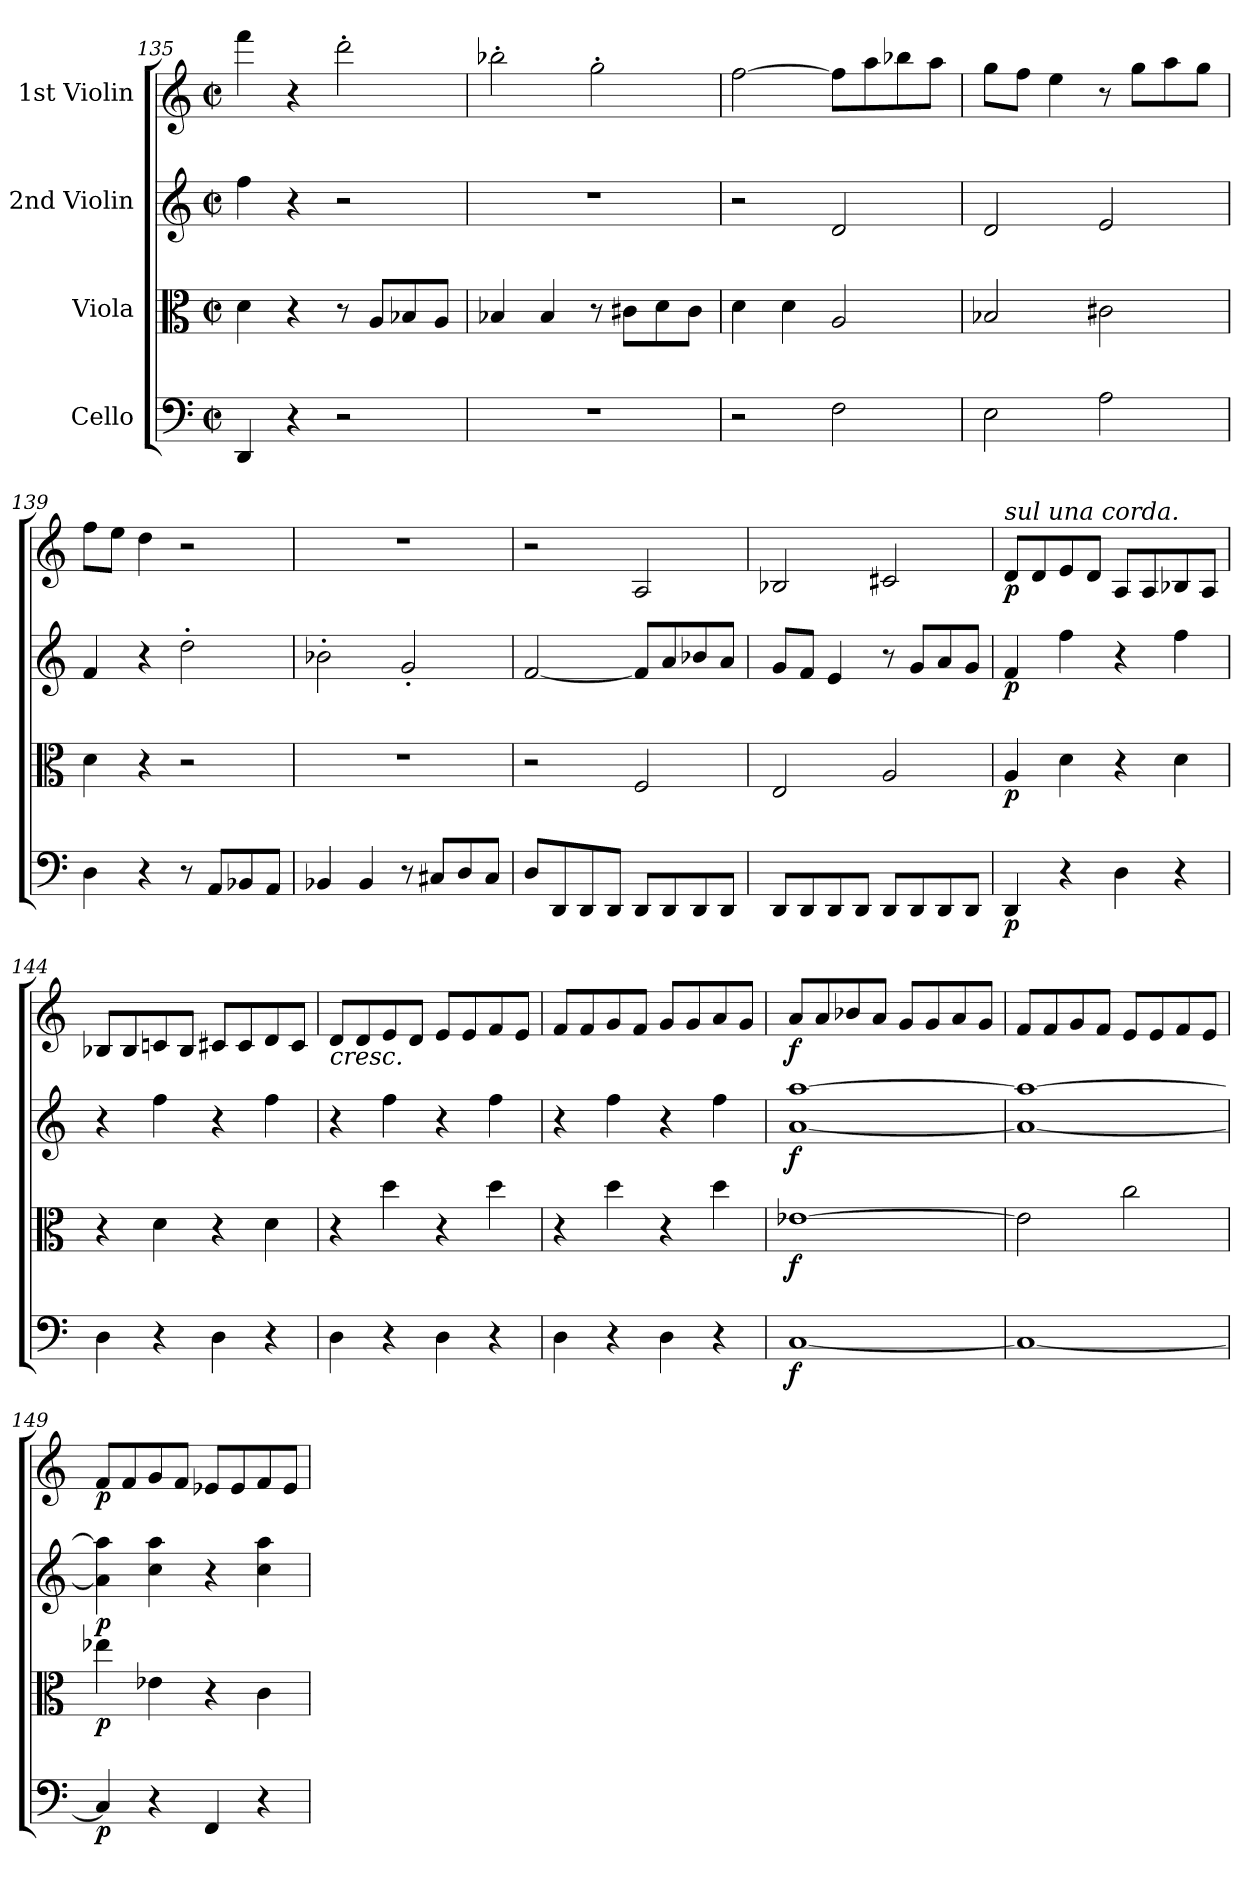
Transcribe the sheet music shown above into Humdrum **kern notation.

**kern	**dynam	**kern	**dynam	**kern	**dynam	**kern	**dynam
*part4	*part4	*part3	*part3	*part2	*part2	*part1	*part1
*staff4	*staff4	*staff3	*staff3	*staff2	*staff2	*staff1	*staff1
*I"Cello	*	*I"Viola	*	*I"2nd Violin	*	*I"1st Violin	*
*clefF4	*	*clefC3	*	*clefG2	*	*clefG2	*
*k[]	*	*k[]	*	*k[]	*	*k[]	*
*M2/2	*	*M2/2	*	*M2/2	*	*M2/2	*
*met(c|)	*	*met(c|)	*	*met(c|)	*	*met(c|)	*
=135	=135	=135	=135	=135	=135	=135	=135
4DD/	.	4d\	.	4ff\	.	4fff\	.
4r	.	4r	.	4r	.	4r	.
2r	.	8r	.	2r	.	2ddd'\	.
.	.	8A/L	.	.	.	.	.
.	.	8B-X/	.	.	.	.	.
.	.	8A/J	.	.	.	.	.
=136	=136	=136	=136	=136	=136	=136	=136
1r	.	4B-X/	.	1r	.	2bb-X'\	.
.	.	4B-/	.	.	.	.	.
.	.	8r	.	.	.	2gg'\	.
.	.	8c#X\L	.	.	.	.	.
.	.	8d\	.	.	.	.	.
.	.	8c#\J	.	.	.	.	.
!!LO:LB:g=z
=137	=137	=137	=137	=137	=137	=137	=137
2r	.	4d\	.	2r	.	[2ff\	.
.	.	4d\	.	.	.	.	.
2F\	.	2A/	.	2d/	.	8ff\L]	.
.	.	.	.	.	.	8aa\	.
.	.	.	.	.	.	8bb-X\	.
.	.	.	.	.	.	8aa\J	.
=138	=138	=138	=138	=138	=138	=138	=138
2E\	.	2B-X/	.	2d/	.	8gg\L	.
.	.	.	.	.	.	8ff\J	.
.	.	.	.	.	.	4ee\	.
2A\	.	2c#X\	.	2e/	.	8r	.
.	.	.	.	.	.	8gg\L	.
.	.	.	.	.	.	8aa\	.
.	.	.	.	.	.	8gg\J	.
=139	=139	=139	=139	=139	=139	=139	=139
4D\	.	4d\	.	4f/	.	8ff\L	.
.	.	.	.	.	.	8ee\J	.
4r	.	4r	.	4r	.	4dd\	.
8r	.	2r	.	2dd'\	.	2r	.
8AA/L	.	.	.	.	.	.	.
8BB-X/	.	.	.	.	.	.	.
8AA/J	.	.	.	.	.	.	.
=140	=140	=140	=140	=140	=140	=140	=140
4BB-X/	.	1r	.	2b-X'\	.	1r	.
4BB-/	.	.	.	.	.	.	.
8r	.	.	.	2g'/	.	.	.
8C#X/L	.	.	.	.	.	.	.
8D/	.	.	.	.	.	.	.
8C#/J	.	.	.	.	.	.	.
=141	=141	=141	=141	=141	=141	=141	=141
8D/L	.	2r	.	[2f/	.	2r	.
8DD/	.	.	.	.	.	.	.
8DD/	.	.	.	.	.	.	.
8DD/J	.	.	.	.	.	.	.
8DD/L	.	2F/	.	8f/L]	.	2A/	.
8DD/	.	.	.	8a/	.	.	.
8DD/	.	.	.	8b-X/	.	.	.
8DD/J	.	.	.	8a/J	.	.	.
!!LO:LB:g=z
=142	=142	=142	=142	=142	=142	=142	=142
8DD/L	.	2E/	.	8g/L	.	2B-X/	.
8DD/	.	.	.	8f/J	.	.	.
8DD/	.	.	.	4e/	.	.	.
8DD/J	.	.	.	.	.	.	.
8DD/L	.	2A/	.	8r	.	2c#X/	.
8DD/	.	.	.	8g/L	.	.	.
8DD/	.	.	.	8a/	.	.	.
8DD/J	.	.	.	8g/J	.	.	.
=143	=143	=143	=143	=143	=143	=143	=143
!	!	!	!	!	!	!LO:TX:a:i:t=sul una corda.	!
!	!LO:DY:b	!	!LO:DY:b	!	!LO:DY:b	!	!LO:DY:b
4DD/	p	4A/	p	4f/	p	8d/L	p
.	.	.	.	.	.	8d/	.
4r	.	4d\	.	4ff\	.	8e/	.
.	.	.	.	.	.	8d/J	.
4D\	.	4r	.	4r	.	8A/L	.
.	.	.	.	.	.	8A/	.
4r	.	4d\	.	4ff\	.	8B-X/	.
.	.	.	.	.	.	8A/J	.
=144	=144	=144	=144	=144	=144	=144	=144
4D\	.	4r	.	4r	.	8B-X/L	.
.	.	.	.	.	.	8B-/	.
4r	.	4d\	.	4ff\	.	8cn/	.
.	.	.	.	.	.	8B-/J	.
4D\	.	4r	.	4r	.	8c#X/L	.
.	.	.	.	.	.	8c#/	.
4r	.	4d\	.	4ff\	.	8d/	.
.	.	.	.	.	.	8c#/J	.
!!LO:PB:g=z
=145	=145	=145	=145	=145	=145	=145	=145
!	!	!	!	!	!	!LO:TX:b:i:t=cresc.	!
4D\	.	4r	.	4r	.	8d/L	.
.	.	.	.	.	.	8d/	.
4r	.	4dd\	.	4ff\	.	8e/	.
.	.	.	.	.	.	8d/J	.
4D\	.	4r	.	4r	.	8e/L	.
.	.	.	.	.	.	8e/	.
4r	.	4dd\	.	4ff\	.	8f/	.
.	.	.	.	.	.	8e/J	.
=146	=146	=146	=146	=146	=146	=146	=146
4D\	.	4r	.	4r	.	8f/L	.
.	.	.	.	.	.	8f/	.
4r	.	4dd\	.	4ff\	.	8g/	.
.	.	.	.	.	.	8f/J	.
4D\	.	4r	.	4r	.	8g/L	.
.	.	.	.	.	.	8g/	.
4r	.	4dd\	.	4ff\	.	8a/	.
.	.	.	.	.	.	8g/J	.
=147	=147	=147	=147	=147	=147	=147	=147
!	!LO:DY:b	!	!LO:DY:b	!	!LO:DY:b	!	!LO:DY:b
[1C	f	[1e-X	f	[1a [1aa	f	8a/L	f
.	.	.	.	.	.	8a/	.
.	.	.	.	.	.	8b-X/	.
.	.	.	.	.	.	8a/J	.
.	.	.	.	.	.	8g/L	.
.	.	.	.	.	.	8g/	.
.	.	.	.	.	.	8a/	.
.	.	.	.	.	.	8g/J	.
=148	=148	=148	=148	=148	=148	=148	=148
1C_	.	2e-\]	.	1a_ 1aa_	.	8f/L	.
.	.	.	.	.	.	8f/	.
.	.	.	.	.	.	8g/	.
.	.	.	.	.	.	8f/J	.
.	.	2cc\	.	.	.	8e/L	.
.	.	.	.	.	.	8e/	.
.	.	.	.	.	.	8f/	.
.	.	.	.	.	.	8e/J	.
=149	=149	=149	=149	=149	=149	=149	=149
!	!LO:DY:b	!	!LO:DY:b	!	!LO:DY:b	!	!LO:DY:b
4C/]	p	4ee-X\	p	4a\] 4aa\]	p	8f/L	p
.	.	.	.	.	.	8f/	.
4r	.	4e-X\	.	4cc\ 4aa\	.	8g/	.
.	.	.	.	.	.	8f/J	.
4FF/	.	4r	.	4r	.	8e-X/L	.
.	.	.	.	.	.	8e-/	.
4r	.	4c\	.	4cc\ 4aa\	.	8f/	.
.	.	.	.	.	.	8e-/J	.
=	=	=	=	=	=	=	=
*-	*-	*-	*-	*-	*-	*-	*-
